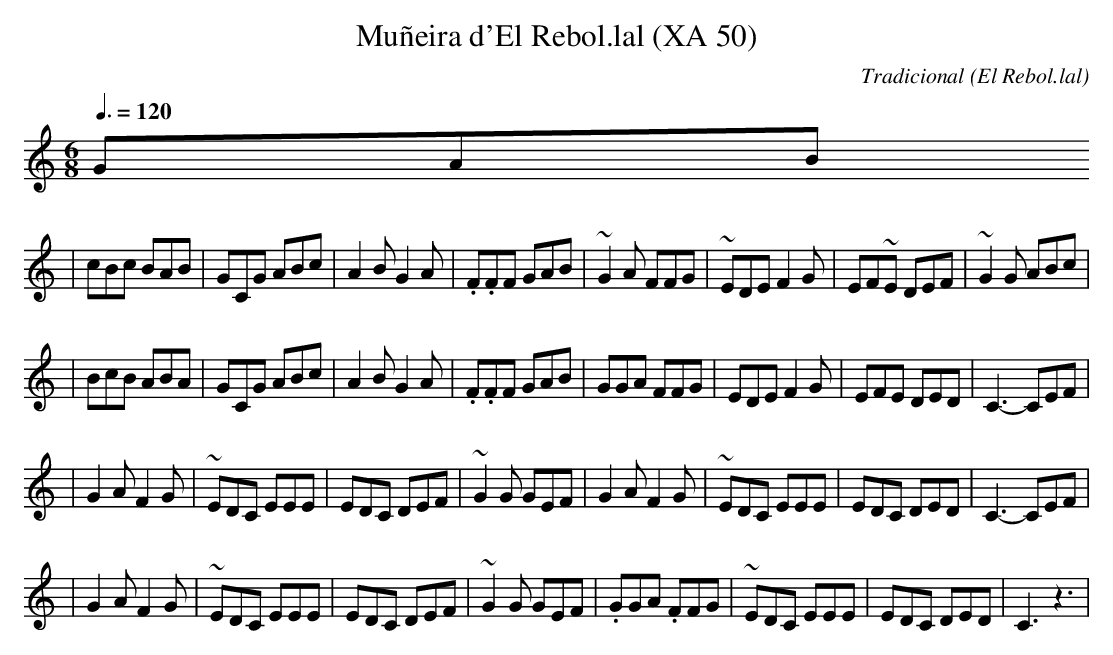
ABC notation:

X:1
T:Muñeira d'El Rebol.lal (XA 50)
C:Tradicional
O:El Rebol.lal
M:6/8
L:1/8
Q:3/8=120
K:C
GAB
|cBc BAB|GCG ABc|A2 B G2 A|.F.FF GAB|~G2 A FFG|~EDE F2 G|EF~E DEF|~G2 G ABc|
|BcB ABA|GCG ABc|A2 B G2 A|.F.FF GAB|GGA FFG|EDE F2 G|EFE DED|C3-CEF|
|G2 A F2 G|~EDC EEE|EDC DEF|~G2 G GEF|G2 A F2 G|~EDC EEE|EDC DED|C3-CEF|
|G2 A F2 G|~EDC EEE|EDC DEF|~G2 G GEF|.GGA .FFG|~EDC EEE|EDC DED|C3 z3|
